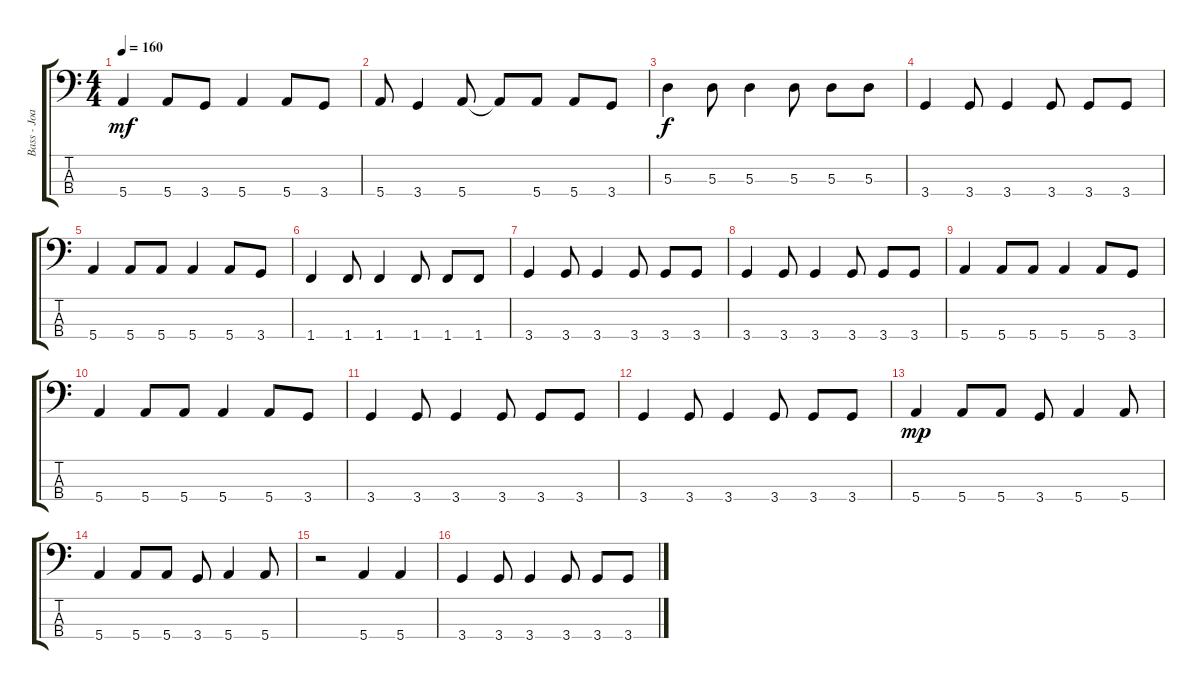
\track ("Bass - Joaquín Cardiel" "Bass - Joa") {instrument electricbassfinger}
\staff {score tabs}
\tuning (G2 D2 A1 E1) {hide}
\ts (4 4)
\tempo 160
\clef f4
\ks c
5.4.4{dy mf} 5.4.8 3.4.8 5.4.4 5.4.8 3.4.8 |
5.4.8 3.4.4 5.4.8 5.4{t}.8 5.4.8 5.4.8 3.4.8 |
5.3.4{dy f} 5.3.8 5.3.4 5.3.8 5.3.8 5.3.8 |
3.4.4 3.4.8 3.4.4 3.4.8 3.4.8 3.4.8 |
5.4.4 5.4.8 5.4.8 5.4.4 5.4.8 3.4.8 |
1.4.4 1.4.8 1.4.4 1.4.8 1.4.8 1.4.8 |
3.4.4 3.4.8 3.4.4 3.4.8 3.4.8 3.4.8 |
3.4.4 3.4.8 3.4.4 3.4.8 3.4.8 3.4.8 |
5.4.4 5.4.8 5.4.8 5.4.4 5.4.8 3.4.8 |
5.4.4 5.4.8 5.4.8 5.4.4 5.4.8 3.4.8 |
3.4.4 3.4.8 3.4.4 3.4.8 3.4.8 3.4.8 |
3.4.4 3.4.8 3.4.4 3.4.8 3.4.8 3.4.8 |
5.4.4{dy mp} 5.4.8 5.4.8 3.4.8 5.4.4 5.4.8 |
5.4.4 5.4.8 5.4.8 3.4.8 5.4.4 5.4.8 |
r.2 5.4.4 5.4.4 |
3.4.4 3.4.8 3.4.4 3.4.8 3.4.8 3.4.8
